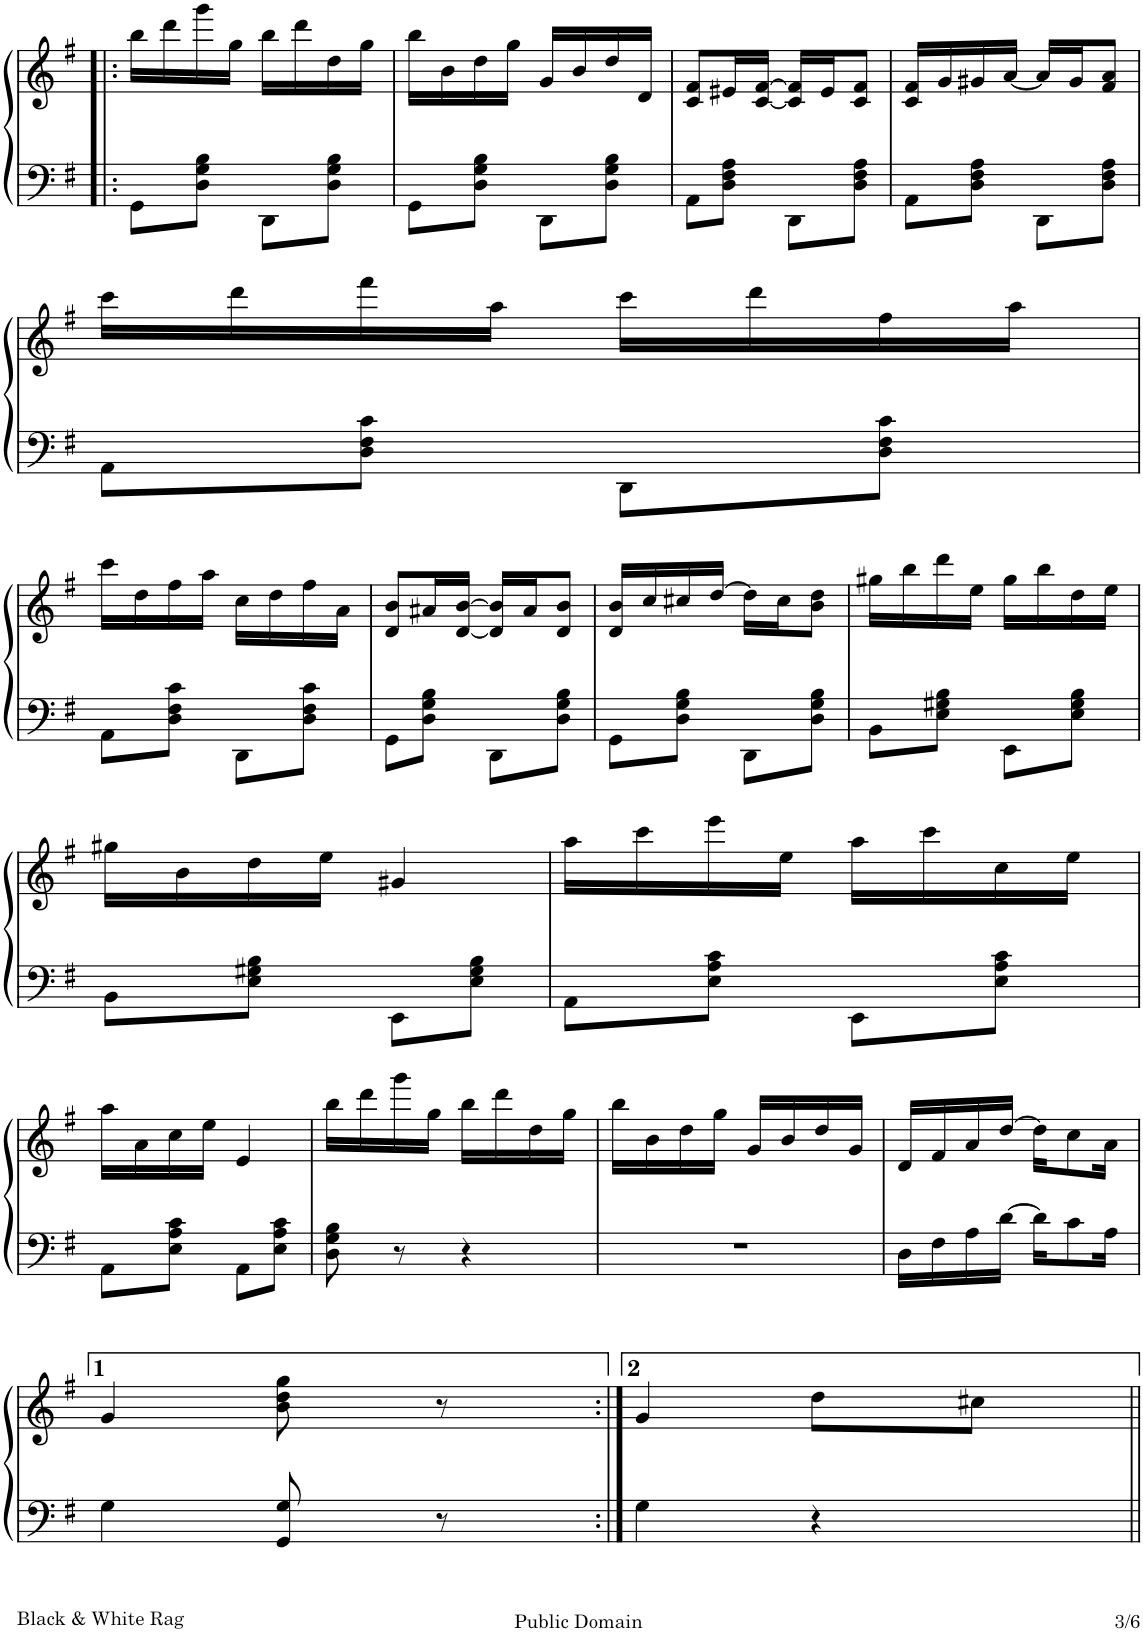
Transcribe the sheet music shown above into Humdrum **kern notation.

**kern	**kern
*part1	*part1
*staff2	*staff1
*I"Piano	*
*I'Pno.	*
!!LO:PB:g=z
*clefF4	*clefG2
*k[f#]	*k[f#]
*M2/4	*M2/4
=22!|:	=22!|:
8GG\L	16bb\LL
.	16ddd\
8D\ 8G\ 8B\J	16ggg\
.	16gg\JJ
8DD\L	16bb\LL
.	16ddd\
8D\ 8G\ 8B\J	16dd\
.	16gg\JJ
=23	=23
8GG\L	16bb\LL
.	16b\
8D\ 8G\ 8B\J	16dd\
.	16gg\JJ
8DD\L	16g/LL
.	16b/
8D\ 8G\ 8B\J	16dd/
.	16d/JJ
=24	=24
8AA\L	8c/ 8f#/L
8D\ 8F#\ 8A\J	16e#X/L
.	[16c/ [16f#/JJ
8DD\L	16c/] 16f#/]LL
.	16e#/J
8D\ 8F#\ 8A\J	8c/ 8f#/J
=25	=25
8AA\L	16c/ 16f#/LL
.	16g/
8D\ 8F#\ 8A\J	16g#X/
.	[16a/JJ
8DD\L	16a/LL]
.	16g#/J
8D\ 8F#\ 8A\J	8f#/ 8a/J
!!LO:LB:g=z
=26	=26
8AA\L	16ccc\LL
.	16ddd\
8D\ 8F#\ 8c\J	16fff#\
.	16aa\JJ
8DD\L	16ccc\LL
.	16ddd\
8D\ 8F#\ 8c\J	16ff#\
.	16aa\JJ
!!LO:LB:g=z
=27	=27
8AA\L	16ccc\LL
.	16dd\
8D\ 8F#\ 8c\J	16ff#\
.	16aa\JJ
8DD\L	16cc\LL
.	16dd\
8D\ 8F#\ 8c\J	16ff#\
.	16a\JJ
=28	=28
8GG\L	8d/ 8b/L
8D\ 8G\ 8B\J	16a#X/L
.	[16d/ [16b/JJ
8DD\L	16d/] 16b/]LL
.	16a#/J
8D\ 8G\ 8B\J	8d/ 8b/J
=29	=29
8GG\L	16d/ 16b/LL
.	16cc/
8D\ 8G\ 8B\J	16cc#X/
.	[16dd/JJ
8DD\L	16dd\LL]
.	16cc#\J
8D\ 8G\ 8B\J	8b\ 8dd\J
=30	=30
8BB\L	16gg#X\LL
.	16bb\
8E\ 8G#X\ 8B\J	16ddd\
.	16ee\JJ
8EE\L	16gg#\LL
.	16bb\
8E\ 8G#\ 8B\J	16dd\
.	16ee\JJ
!!LO:LB:g=z
=31	=31
8BB\L	16gg#X\LL
.	16b\
8E\ 8G#X\ 8B\J	16dd\
.	16ee\JJ
8EE\L	4g#X/
8E\ 8G#\ 8B\J	.
=32	=32
8AA\L	16aa\LL
.	16ccc\
8E\ 8A\ 8c\J	16eee\
.	16ee\JJ
8EE\L	16aa\LL
.	16ccc\
8E\ 8A\ 8c\J	16cc\
.	16ee\JJ
!!LO:LB:g=z
=33	=33
8AA\L	16aa\LL
.	16a\
8E\ 8A\ 8c\J	16cc\
.	16ee\JJ
8AA\L	4e/
8E\ 8A\ 8c\J	.
=34	=34
8D\ 8G\ 8B\	16bb\LL
.	16ddd\
8r	16ggg\
.	16gg\JJ
4r	16bb\LL
.	16ddd\
.	16dd\
.	16gg\JJ
=35	=35
2r	16bb\LL
.	16b\
.	16dd\
.	16gg\JJ
.	16g/LL
.	16b/
.	16dd/
.	16g/JJ
=36	=36
16D\LL	16d/LL
16F#\	16f#/
16A\	16a/
[16d\JJ	[16dd/JJ
16d\KL]	16dd\KL]
8c\	8cc\
16A\Jk	16a\Jk
!!LO:LB:g=z
=37	=37
4G\	4g/
8GG/ 8G/	8b\ 8dd\ 8gg\
8r	8r
=38:|!	=38:|!
4G\	4g/
4r	8dd\L
.	8cc#X\J
=||	=||
*-	*-
